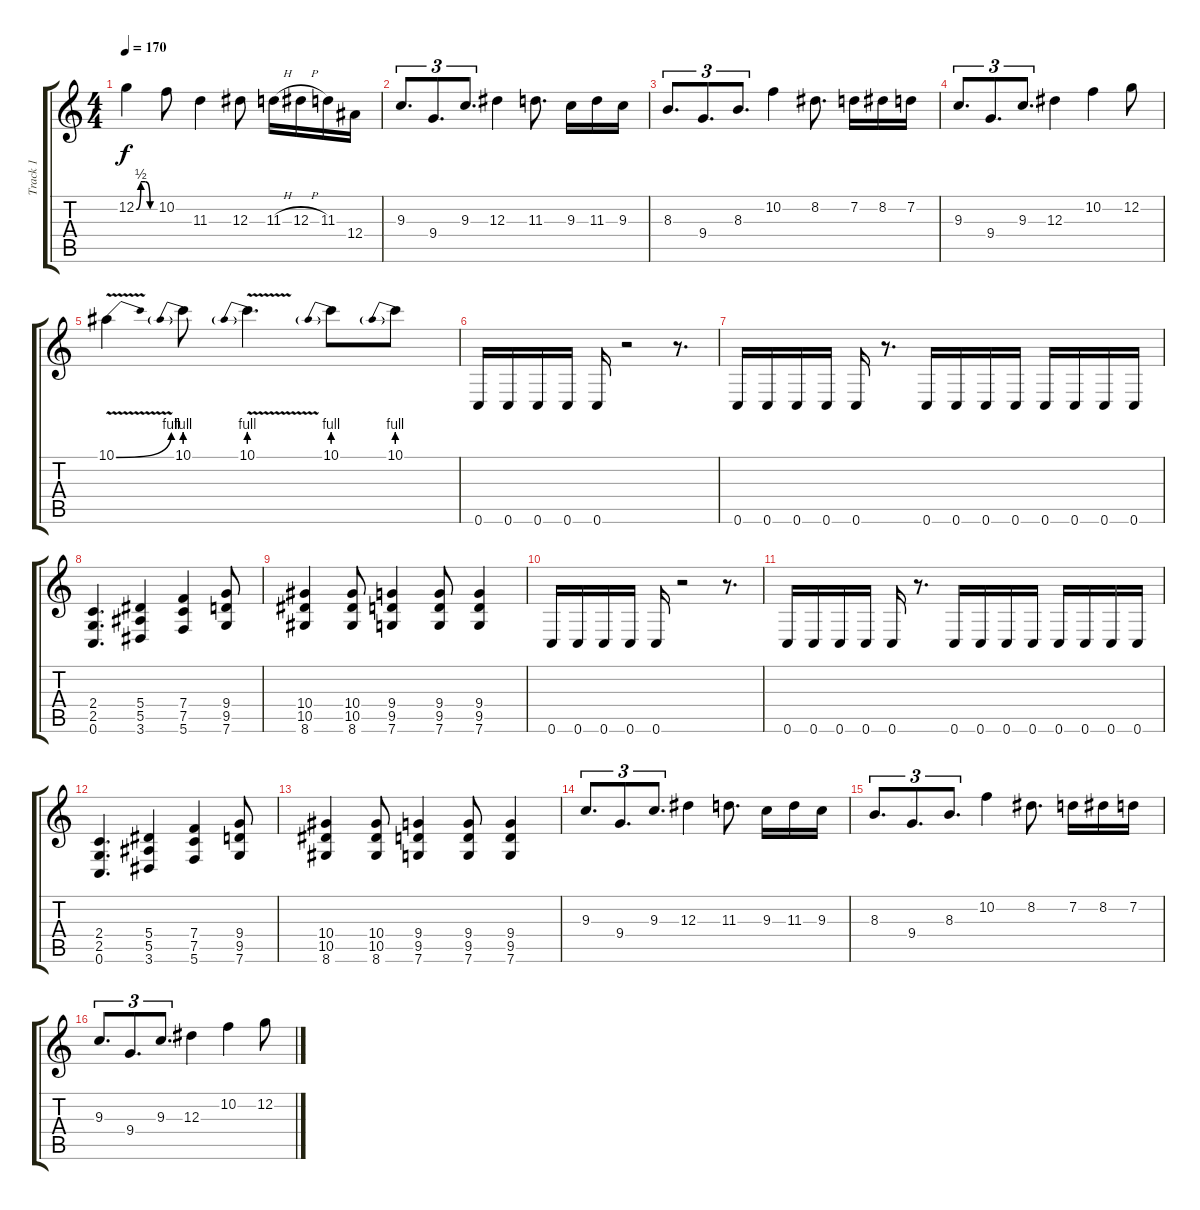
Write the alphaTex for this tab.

\track ("Track 1" "Track 1") {instrument distortionguitar}
\staff {score tabs}
\tuning (C4 G3 Eb3 Bb2 F2 C2) {hide}
\ts (4 4)
\tempo 170
\clef g2
\ks c
12.2{be (custom 0 0 15 2 30 2 45 0 60 0)}.4{dy f} 10.2.8 11.3.4 12.3.8 11.3{h}.16 12.3{h}.16 11.3.16 12.4.16 |
9.3.8{d tu (3 2)} 9.4.8{d tu (3 2)} 9.3.8{d tu (3 2)} 12.3.4 11.3.8{d} 9.3.16 11.3.16 9.3.16 |
8.3.8{d tu (3 2)} 9.4.8{d tu (3 2)} 8.3.8{d tu (3 2)} 10.2.4 8.2.8{d} 7.2.16 8.2.16 7.2.16 |
9.3.8{d tu (3 2)} 9.4.8{d tu (3 2)} 9.3.8{d tu (3 2)} 12.3.4 10.2.4 12.2.8 |
10.1{be (bend 0 0 60 4) v}.4 10.1{be (prebend 0 4 60 4)}.8 10.1{be (prebend 0 4 60 4) v}.4{d} 10.1{be (prebend 0 4 60 4)}.8 10.1{be (prebend 0 4 60 4)}.8 |
0.6.16 0.6.16 0.6.16 0.6.16 0.6.16 r.2 r.8{d} |
0.6.16 0.6.16 0.6.16 0.6.16 0.6.16 r.8{d} 0.6.16 0.6.16 0.6.16 0.6.16 0.6.16 0.6.16 0.6.16 0.6.16 |
(2.4 2.5 0.6).4{d} (5.4 5.5 3.6).4 (7.4 7.5 5.6).4 (9.4 9.5 7.6).8 |
(10.4 10.5 8.6).4 (10.4 10.5 8.6).8 (9.4 9.5 7.6).4 (9.4 9.5 7.6).8 (9.4 9.5 7.6).4 |
0.6.16 0.6.16 0.6.16 0.6.16 0.6.16 r.2 r.8{d} |
0.6.16 0.6.16 0.6.16 0.6.16 0.6.16 r.8{d} 0.6.16 0.6.16 0.6.16 0.6.16 0.6.16 0.6.16 0.6.16 0.6.16 |
(2.4 2.5 0.6).4{d} (5.4 5.5 3.6).4 (7.4 7.5 5.6).4 (9.4 9.5 7.6).8 |
(10.4 10.5 8.6).4 (10.4 10.5 8.6).8 (9.4 9.5 7.6).4 (9.4 9.5 7.6).8 (9.4 9.5 7.6).4 |
9.3.8{d tu (3 2)} 9.4.8{d tu (3 2)} 9.3.8{d tu (3 2)} 12.3.4 11.3.8{d} 9.3.16 11.3.16 9.3.16 |
8.3.8{d tu (3 2)} 9.4.8{d tu (3 2)} 8.3.8{d tu (3 2)} 10.2.4 8.2.8{d} 7.2.16 8.2.16 7.2.16 |
9.3.8{d tu (3 2)} 9.4.8{d tu (3 2)} 9.3.8{d tu (3 2)} 12.3.4 10.2.4 12.2.8
